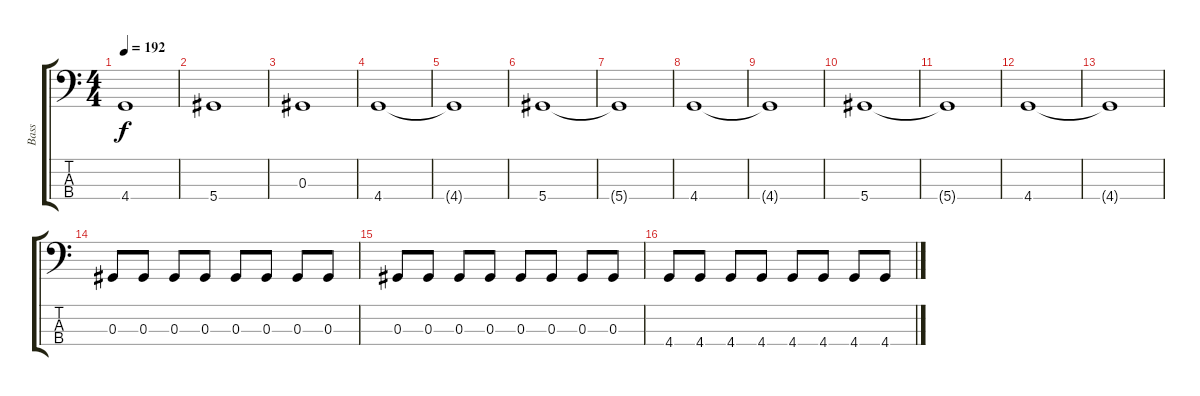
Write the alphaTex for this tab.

\track ("Bass" "Bass") {instrument electricbasspick}
\staff {score tabs}
\tuning (Gb2 Db2 Ab1 Eb1) {hide}
\ts (4 4)
\tempo 192
\clef f4
\ks c
4.4{t}.1{dy f} |
5.4.1 |
0.3.1 |
4.4.1 |
4.4{t}.1 |
5.4.1 |
5.4{t}.1 |
4.4.1 |
4.4{t}.1 |
5.4.1 |
5.4{t}.1 |
4.4.1 |
4.4{t}.1 |
0.3.8 0.3.8 0.3.8 0.3.8 0.3.8 0.3.8 0.3.8 0.3.8 |
0.3.8 0.3.8 0.3.8 0.3.8 0.3.8 0.3.8 0.3.8 0.3.8 |
4.4.8 4.4.8 4.4.8 4.4.8 4.4.8 4.4.8 4.4.8 4.4.8
